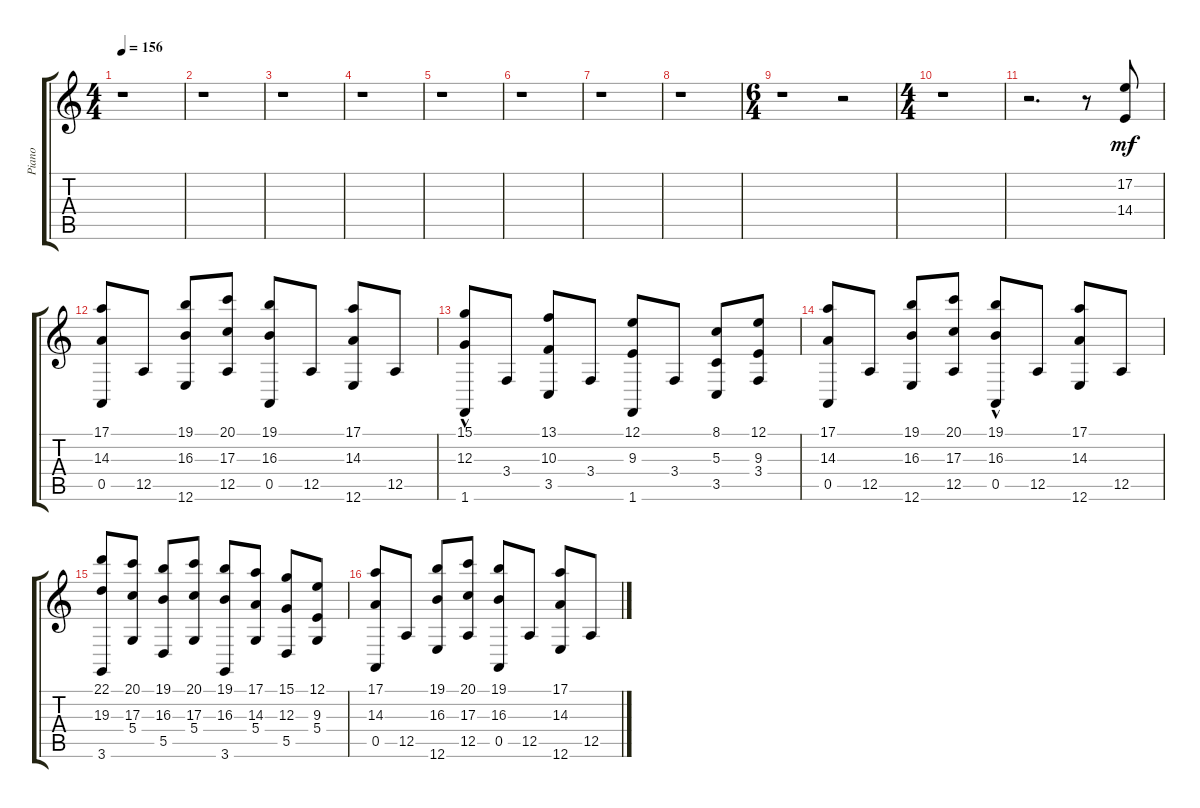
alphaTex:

\track ("Piano" "Piano") {instrument electricgrandpiano}
\staff {score tabs}
\tuning (E4 B3 G3 D3 A2 E2) {hide}
\ts (4 4)
\tempo 156
\clef g2
\ks c
r.1{dy mf} |
\section ("" "")
r.1 |
r.1 |
r.1 |
r.1 |
r.1 |
r.1 |
r.1 |
\ts (6 4)
r.1 r.2 |
\ts (4 4)
r.1 |
r.2{d} r.8 (17.2 14.4).8 |
\section ("" "")
(17.1 14.3 0.5).8 12.5.8 (19.1 16.3 12.6).8 (20.1 17.3 12.5).8 (19.1 16.3 0.5).8 12.5.8 (17.1 14.3 12.6).8 12.5.8 |
(15.1 12.3 1.6{hac}).8 3.4.8 (13.1 10.3 3.5).8 3.4.8 (12.1 9.3 1.6).8 3.4.8 (8.1 5.3 3.5).8 (12.1 9.3 3.4).8 |
(17.1 14.3 0.5).8 12.5.8 (19.1 16.3 12.6).8 (20.1 17.3 12.5).8 (19.1 16.3 0.5{hac}).8 12.5.8 (17.1 14.3 12.6).8 12.5.8 |
(22.1 19.3 3.6).8 (20.1 17.3 5.4).8 (19.1 16.3 5.5).8 (20.1 17.3 5.4).8 (19.1 16.3 3.6).8 (17.1 14.3 5.4).8 (15.1 12.3 5.5).8 (12.1 9.3 5.4).8 |
(17.1 14.3 0.5).8 12.5.8 (19.1 16.3 12.6).8 (20.1 17.3 12.5).8 (19.1 16.3 0.5).8 12.5.8 (17.1 14.3 12.6).8 12.5.8
